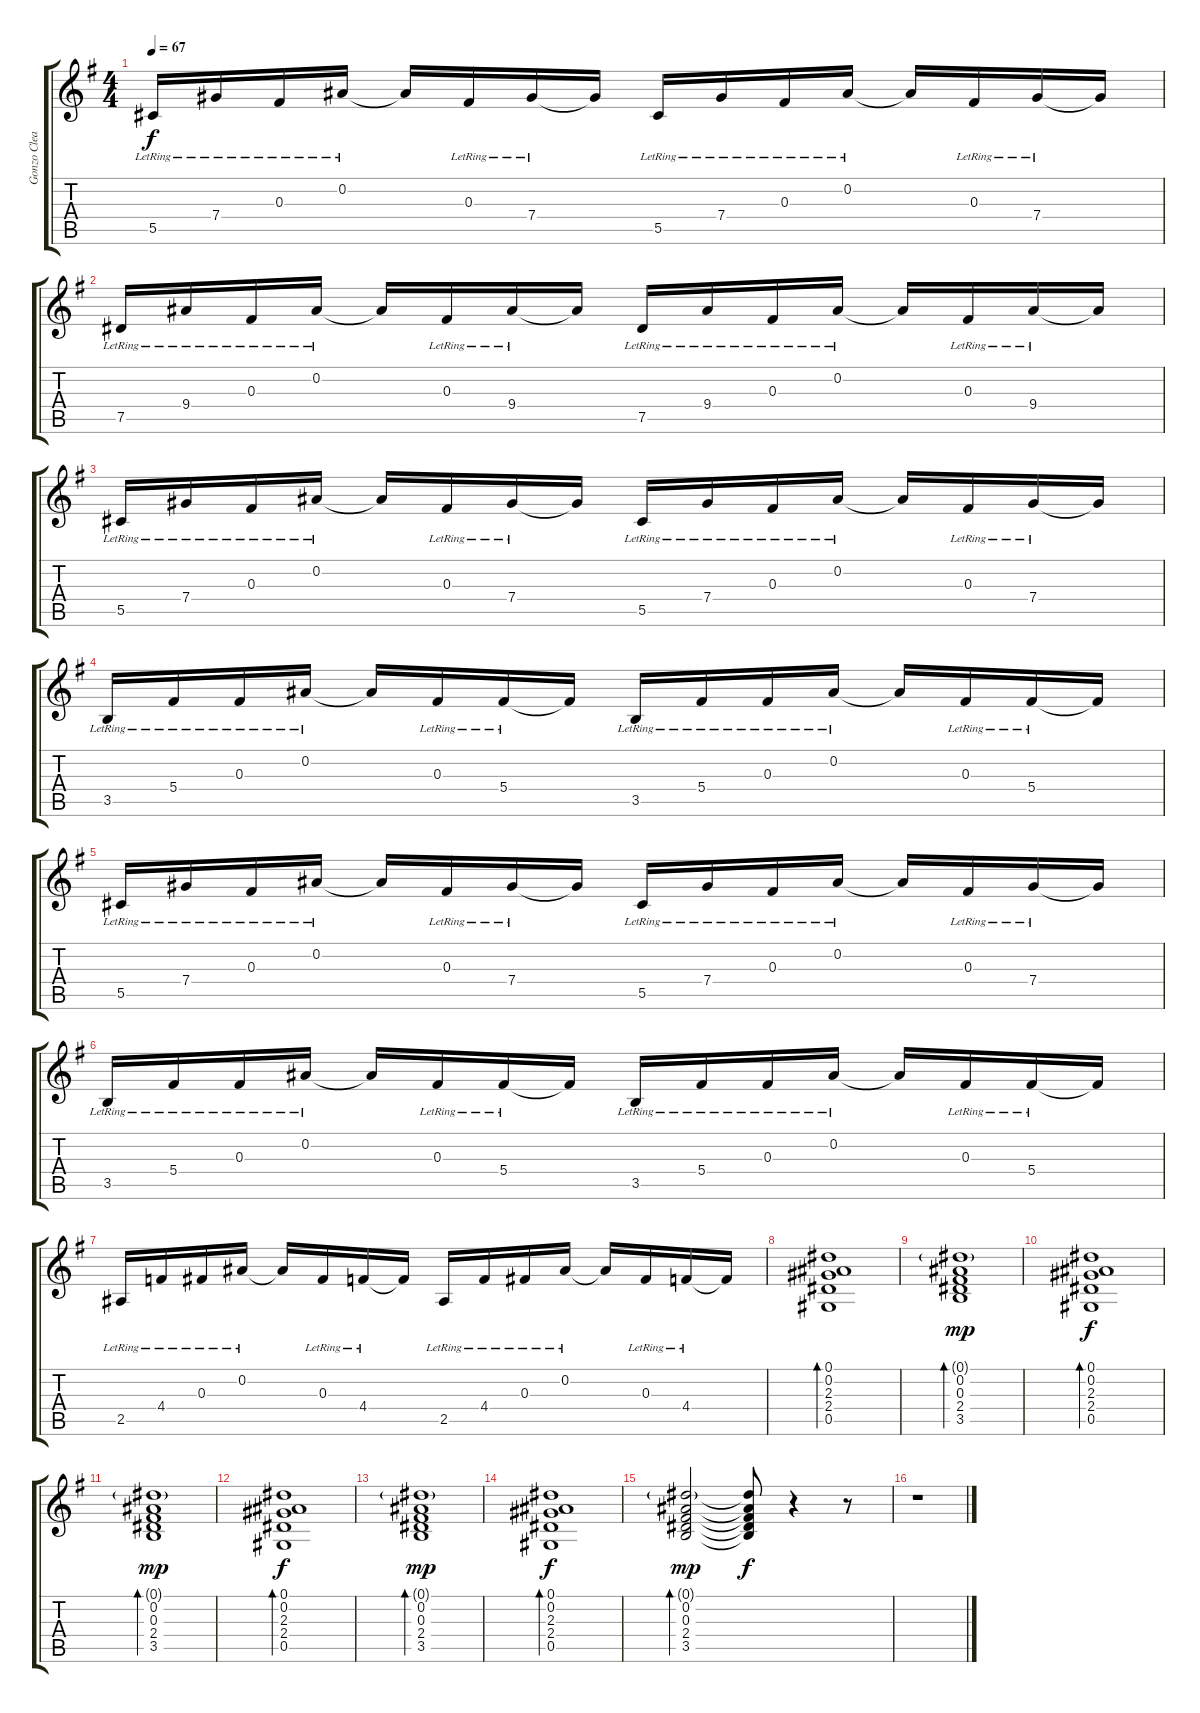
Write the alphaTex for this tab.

\track ("Gonzo Clean" "Gonzo Clea") {instrument electricguitarclean}
\staff {score tabs}
\tuning (Eb4 Bb3 Gb3 Db3 Ab2 Eb2) {hide}
\ts (4 4)
\tempo 67
\clef g2
\ks g
5.5{lr}.16{dy f} 7.4{lr}.16 0.3{lr}.16 0.2{lr}.16 0.2{t}.16 0.3{lr}.16 7.4{lr}.16 7.4{t}.16 5.5{lr}.16 7.4{lr}.16 0.3{lr}.16 0.2{lr}.16 0.2{t}.16 0.3{lr}.16 7.4{lr}.16 7.4{t}.16 |
7.5{lr}.16 9.4{lr}.16 0.3{lr}.16 0.2{lr}.16 0.2{t}.16 0.3{lr}.16 9.4{lr}.16 9.4{t}.16 7.5{lr}.16 9.4{lr}.16 0.3{lr}.16 0.2{lr}.16 0.2{t}.16 0.3{lr}.16 9.4{lr}.16 9.4{t}.16 |
5.5{lr}.16 7.4{lr}.16 0.3{lr}.16 0.2{lr}.16 0.2{t}.16 0.3{lr}.16 7.4{lr}.16 7.4{t}.16 5.5{lr}.16 7.4{lr}.16 0.3{lr}.16 0.2{lr}.16 0.2{t}.16 0.3{lr}.16 7.4{lr}.16 7.4{t}.16 |
3.5{lr}.16 5.4{lr}.16 0.3{lr}.16 0.2{lr}.16 0.2{t}.16 0.3{lr}.16 5.4{lr}.16 5.4{t}.16 3.5{lr}.16 5.4{lr}.16 0.3{lr}.16 0.2{lr}.16 0.2{t}.16 0.3{lr}.16 5.4{lr}.16 5.4{t}.16 |
5.5{lr}.16 7.4{lr}.16 0.3{lr}.16 0.2{lr}.16 0.2{t}.16 0.3{lr}.16 7.4{lr}.16 7.4{t}.16 5.5{lr}.16 7.4{lr}.16 0.3{lr}.16 0.2{lr}.16 0.2{t}.16 0.3{lr}.16 7.4{lr}.16 7.4{t}.16 |
3.5{lr}.16 5.4{lr}.16 0.3{lr}.16 0.2{lr}.16 0.2{t}.16 0.3{lr}.16 5.4{lr}.16 5.4{t}.16 3.5{lr}.16 5.4{lr}.16 0.3{lr}.16 0.2{lr}.16 0.2{t}.16 0.3{lr}.16 5.4{lr}.16 5.4{t}.16 |
2.5{lr}.16 4.4{lr}.16 0.3{lr}.16 0.2{lr}.16 0.2{t}.16 0.3{lr}.16 4.4{lr}.16 4.4{t}.16 2.5{lr}.16 4.4{lr}.16 0.3{lr}.16 0.2{lr}.16 0.2{t}.16 0.3{lr}.16 4.4{lr}.16 4.4{t}.16 |
(0.1 0.2 2.3 2.4 0.5).1{bd 30} |
(0.1{g} 0.2 0.3 2.4 3.5).1{bd 30 dy mp} |
(0.1 0.2 2.3 2.4 0.5).1{bd 30 dy f} |
(0.1{g} 0.2 0.3 2.4 3.5).1{bd 30 dy mp} |
(0.1 0.2 2.3 2.4 0.5).1{bd 30 dy f} |
(0.1{g} 0.2 0.3 2.4 3.5).1{bd 30 dy mp} |
(0.1 0.2 2.3 2.4 0.5).1{bd 30 dy f} |
(0.1{g} 0.2 0.3 2.4 3.5).2{bd 30 dy mp} (0.1{t} 0.2{t} 0.3{t} 2.4{t} 3.5{t}).8{dy f} r.4 r.8 |
r.1
